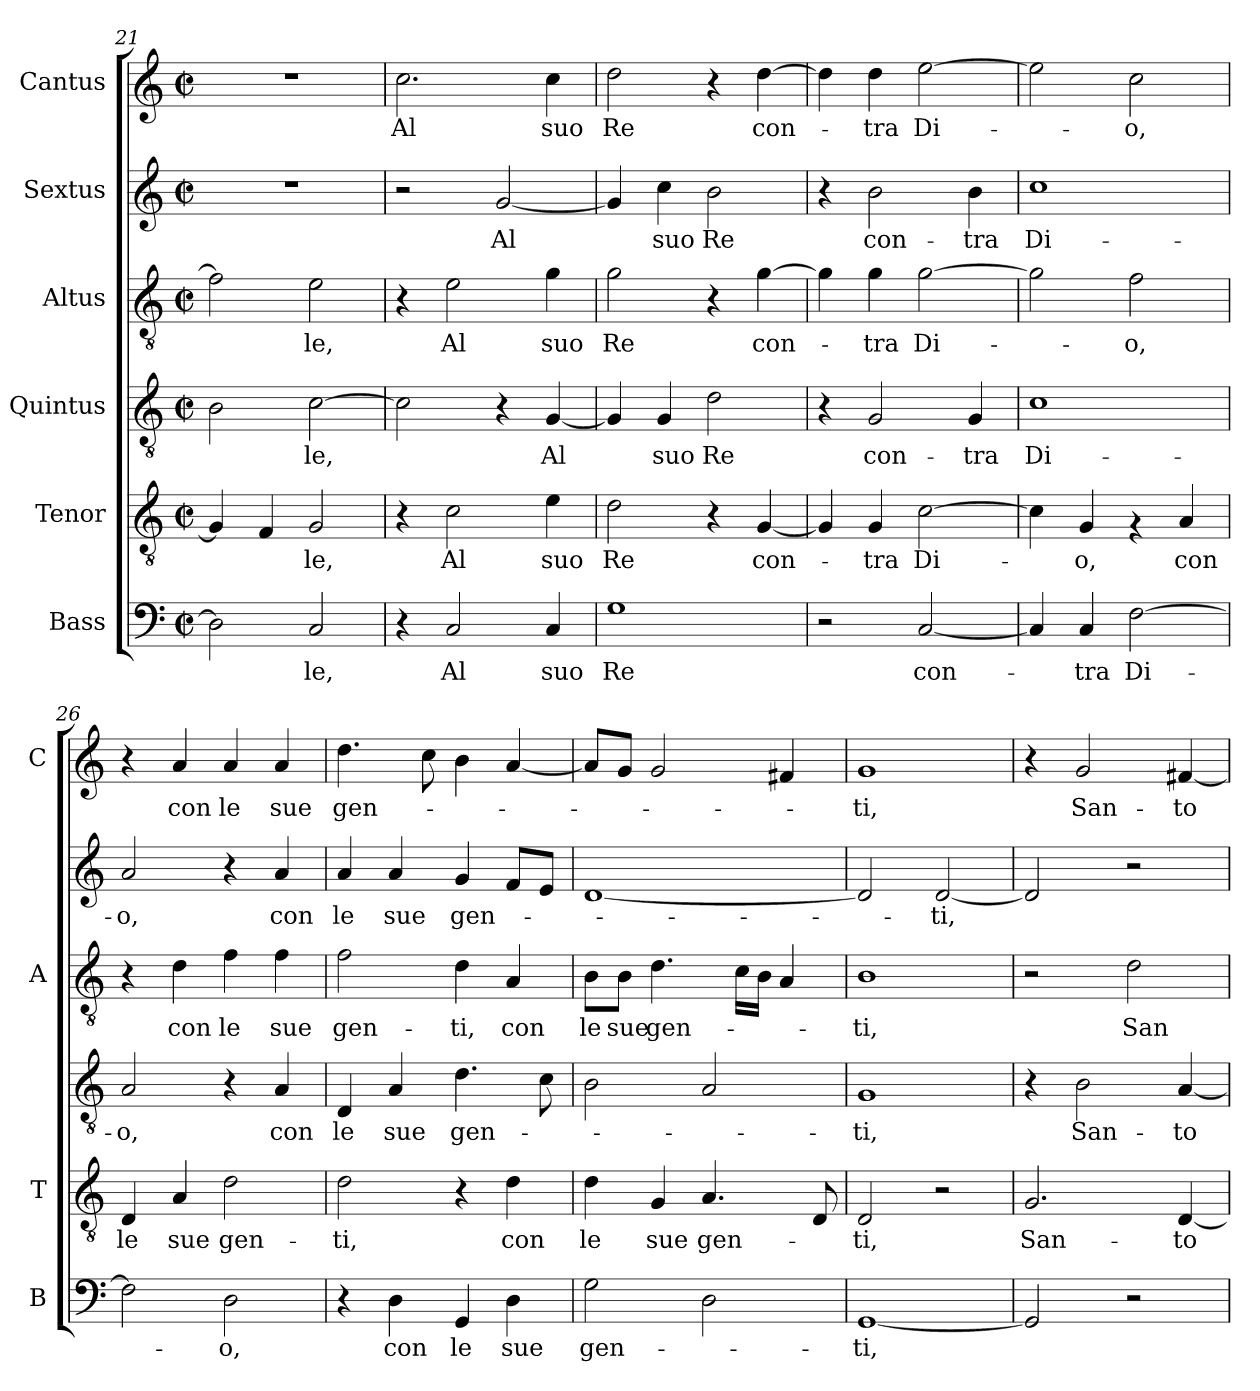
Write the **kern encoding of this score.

**kern	**text	**kern	**text	**kern	**text	**kern	**text	**kern	**text	**kern	**text
*part6	*part6	*part5	*part5	*part4	*part4	*part3	*part3	*part2	*part2	*part1	*part1
*staff6	*staff6	*staff5	*staff5	*staff4	*staff4	*staff3	*staff3	*staff2	*staff2	*staff1	*staff1
*I"Bass	*	*I"Tenor	*	*I"Quintus	*	*I"Altus	*	*I"Sextus	*	*I"Cantus	*
*I'B	*	*I'T	*	*	*	*I'A	*	*	*	*I'C	*
*clefF4	*	*clefGv2	*	*clefGv2	*	*clefGv2	*	*clefG2	*	*clefG2	*
*k[]	*	*k[]	*	*k[]	*	*k[]	*	*k[]	*	*k[]	*
*C:	*	*C:	*	*C:	*	*C:	*	*C:	*	*C:	*
*M2/2	*	*M2/2	*	*M2/2	*	*M2/2	*	*M2/2	*	*M2/2	*
*met(c|)	*	*met(c|)	*	*met(c|)	*	*met(c|)	*	*met(c|)	*	*met(c|)	*
=21	=21	=21	=21	=21	=21	=21	=21	=21	=21	=21	=21
2D\]	.	4G/]	.	2B\	.	2f\]	.	1r	.	1r	.
.	.	4F/	.	.	.	.	.	.	.	.	.
2C/	-le,	2G/	-le,	[2c\	-le,	2e\	-le,	.	.	.	.
=22	=22	=22	=22	=22	=22	=22	=22	=22	=22	=22	=22
4r	.	4r	.	2c\]	.	4r	.	2r	.	2.cc\	Al
2C/	Al	2c\	Al	.	.	2e\	Al	.	.	.	.
.	.	.	.	4r	.	.	.	[2g/	Al	.	.
4C/	suo	4e\	suo	[4G/	Al	4g\	suo	.	.	4cc\	suo
=23	=23	=23	=23	=23	=23	=23	=23	=23	=23	=23	=23
1G	Re	2d\	Re	4G/]	.	2g\	Re	4g/]	.	2dd\	Re
.	.	.	.	4G/	suo	.	.	4cc\	suo	.	.
.	.	4r	.	2d\	Re	4r	.	2b\	Re	4r	.
.	.	[4G/	con-	.	.	[4g\	con-	.	.	[4dd\	con-
=24	=24	=24	=24	=24	=24	=24	=24	=24	=24	=24	=24
2r	.	4G/]	.	4r	.	4g\]	.	4r	.	4dd\]	.
.	.	4G/	-tra	2G/	con-	4g\	-tra	2b\	con-	4dd\	-tra
[2C/	con-	[2c\	Di-	.	.	[2g\	Di-	.	.	[2ee\	Di-
.	.	.	.	4G/	-tra	.	.	4b\	-tra	.	.
=25	=25	=25	=25	=25	=25	=25	=25	=25	=25	=25	=25
4C/]	.	4c\]	.	1c	Di-	2g\]	.	1cc	Di-	2ee\]	.
4C/	-tra	4G/	-o,	.	.	.	.	.	.	.	.
[2F\	Di-	4rF	.	.	.	2f\	-o,	.	.	2cc\	-o,
.	.	4A/	con	.	.	.	.	.	.	.	.
!!LO:LB:g=z
=26	=26	=26	=26	=26	=26	=26	=26	=26	=26	=26	=26
2F\]	.	4D/	le	2A/	-o,	4r	.	2a/	-o,	4r	.
.	.	4A/	sue	.	.	4d\	con	.	.	4a/	con
2D\	-o,	2d\	gen-	4r	.	4f\	le	4r	.	4a/	le
.	.	.	.	4A/	con	4f\	sue	4a/	con	4a/	sue
=27	=27	=27	=27	=27	=27	=27	=27	=27	=27	=27	=27
4r	.	2d\	-ti,	4D/	le	2f\	gen-	4a/	le	4.dd\	gen-
4D\	con	.	.	4A/	sue	.	.	4a/	sue	.	.
.	.	.	.	.	.	.	.	.	.	8cc\	.
4GG/	le	4r	.	4.d\	gen-	4d\	-ti,	4g/	gen-	4b\	.
4D\	sue	4d\	con	.	.	4A/	con	8f/L	.	[4a/	.
.	.	.	.	8c\	.	.	.	8e/J	.	.	.
=28	=28	=28	=28	=28	=28	=28	=28	=28	=28	=28	=28
2G\	gen-	4d\	le	2B\	.	8B\L	le	[1d	.	8a/L]	.
.	.	.	.	.	.	8B\J	sue	.	.	8g/J	.
.	.	4G/	sue	.	.	4.d\	gen-	.	.	2g/	.
2D\	.	4.A/	gen-	2A/	.	.	.	.	.	.	.
.	.	.	.	.	.	16c\LL	.	.	.	.	.
.	.	.	.	.	.	16B\JJ	.	.	.	.	.
.	.	.	.	.	.	4A/	.	.	.	4f#X/	.
.	.	8D/	.	.	.	.	.	.	.	.	.
=29	=29	=29	=29	=29	=29	=29	=29	=29	=29	=29	=29
[1GG	-ti,	2D/	-ti,	1G	-ti,	1B	-ti,	2d/]	.	1g	-ti,
.	.	2r	.	.	.	.	.	[2d/	-ti,	.	.
=30	=30	=30	=30	=30	=30	=30	=30	=30	=30	=30	=30
2GG/]	.	2.G/	San-	4r	.	2r	.	2d/]	.	4r	.
.	.	.	.	2B\	San-	.	.	.	.	2g/	San-
2r	.	.	.	.	.	2d\	San-	2r	.	.	.
.	.	[4D/	-to	[4A/	-to	.	.	.	.	[4f#X/	-to
=	=	=	=	=	=	=	=	=	=	=	=
*-	*-	*-	*-	*-	*-	*-	*-	*-	*-	*-	*-
